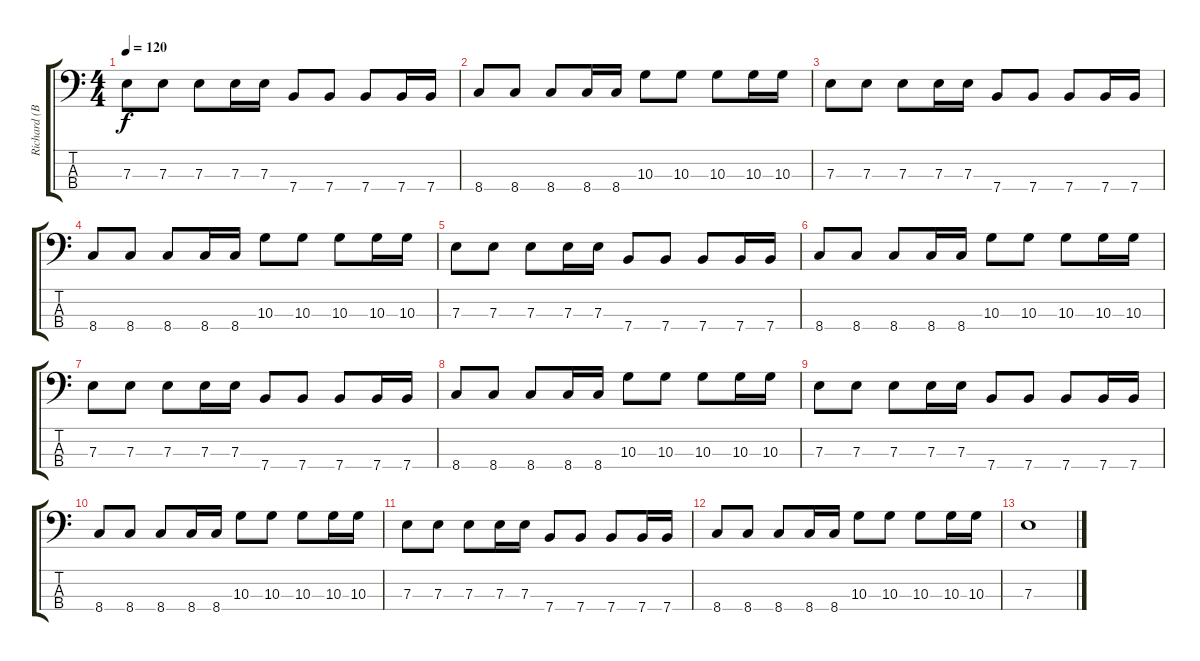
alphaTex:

\track ("Richard (Basse)" "Richard (B") {instrument electricbassfinger}
\staff {score tabs}
\tuning (G2 D2 A1 E1) {hide}
\ts (4 4)
\tempo 120
\clef f4
\ks c
7.3.8{dy f} 7.3.8 7.3.8 7.3.16 7.3.16 7.4.8 7.4.8 7.4.8 7.4.16 7.4.16 |
8.4.8 8.4.8 8.4.8 8.4.16 8.4.16 10.3.8 10.3.8 10.3.8 10.3.16 10.3.16 |
7.3.8 7.3.8 7.3.8 7.3.16 7.3.16 7.4.8 7.4.8 7.4.8 7.4.16 7.4.16 |
8.4.8 8.4.8 8.4.8 8.4.16 8.4.16 10.3.8 10.3.8 10.3.8 10.3.16 10.3.16 |
7.3.8 7.3.8 7.3.8 7.3.16 7.3.16 7.4.8 7.4.8 7.4.8 7.4.16 7.4.16 |
8.4.8 8.4.8 8.4.8 8.4.16 8.4.16 10.3.8 10.3.8 10.3.8 10.3.16 10.3.16 |
7.3.8 7.3.8 7.3.8 7.3.16 7.3.16 7.4.8 7.4.8 7.4.8 7.4.16 7.4.16 |
8.4.8 8.4.8 8.4.8 8.4.16 8.4.16 10.3.8 10.3.8 10.3.8 10.3.16 10.3.16 |
7.3.8 7.3.8 7.3.8 7.3.16 7.3.16 7.4.8 7.4.8 7.4.8 7.4.16 7.4.16 |
8.4.8 8.4.8 8.4.8 8.4.16 8.4.16 10.3.8 10.3.8 10.3.8 10.3.16 10.3.16 |
7.3.8 7.3.8 7.3.8 7.3.16 7.3.16 7.4.8 7.4.8 7.4.8 7.4.16 7.4.16 |
8.4.8 8.4.8 8.4.8 8.4.16 8.4.16 10.3.8 10.3.8 10.3.8 10.3.16 10.3.16 |
7.3.1
